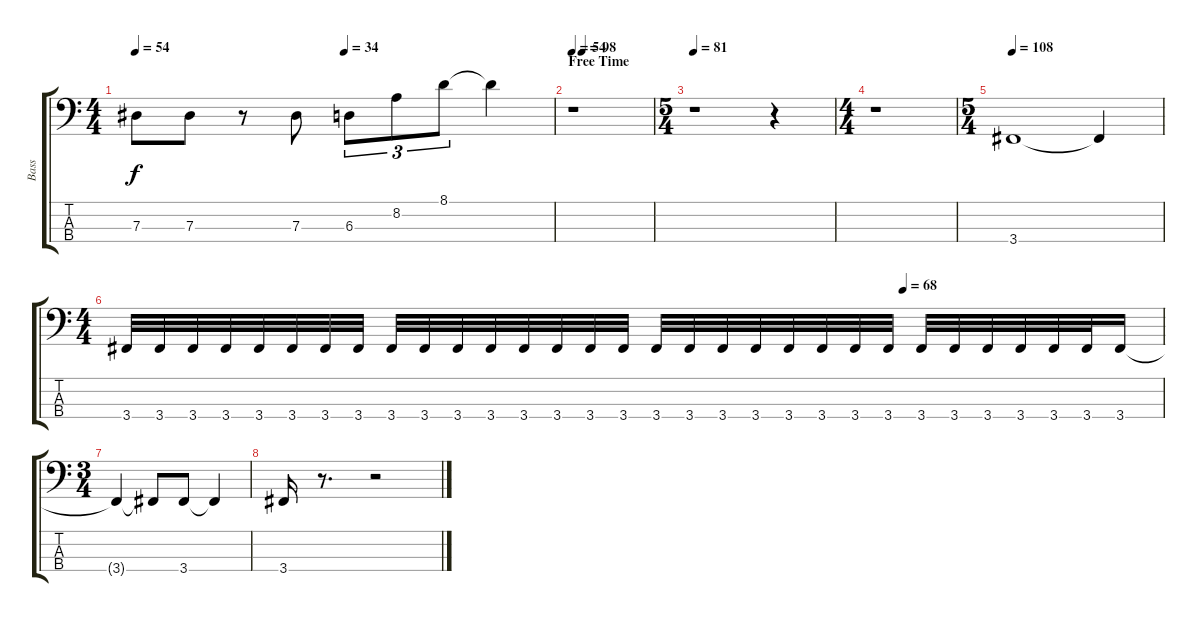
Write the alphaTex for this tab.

\track ("Bass" "Bass") {instrument electricbassfinger}
\staff {score tabs}
\tuning (Gb2 Db2 Ab1 Eb1) {hide}
\ts (4 4)
\tempo 54
\tempo (34 0.5)
\clef f4
\ks c
7.3.8{dy f} 7.3.8 r.8 7.3.8 6.3.8{tu (3 2)} 8.2.8{tu (3 2)} 8.1.8{tu (3 2)} 8.1{t}.4 |
\section ("" "Free Time")
\tempo 54
\tempo (98 0.125)
r.1 |
\ts (5 4)
\tempo 81
r.1 r.4 |
\ts (4 4)
r.1 |
\ts (5 4)
\tempo 108
3.4.1 3.4{t}.4 |
\ts (4 4)
\tempo (68 0.75)
3.4.32 3.4.32 3.4.32 3.4.32 3.4.32 3.4.32 3.4.32 3.4.32 3.4.32 3.4.32 3.4.32 3.4.32 3.4.32 3.4.32 3.4.32 3.4.32 3.4.32 3.4.32 3.4.32 3.4.32 3.4.32 3.4.32 3.4.32 3.4.32 3.4.32 3.4.32 3.4.32 3.4.32 3.4.32 3.4.32 3.4.16 |
\ts (3 4)
3.4{t}.4 3.4{t}.8 3.4.8 3.4{t}.4 |
3.4.16 r.8{d} r.2
